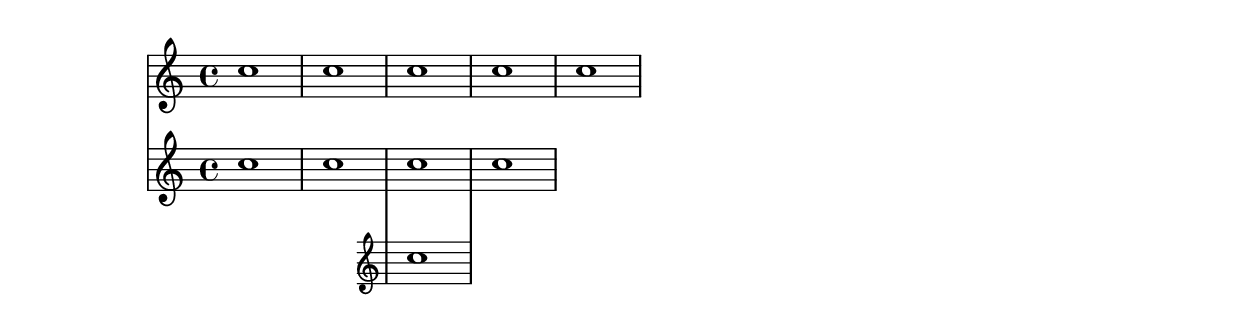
%% Do not edit this file; it is auto-generated from LSR http://lsr.dsi.unimi.it
%% This file is in the public domain.
\version "2.11.62"

\header {
  lsrtags = "staff-notation, contexts-and-engravers"

  texidoces = "
Se puede añadir (posiblemente de forma temporal) un pentagrama
nuevo una vez que la pieza ha comenzado.

"
  doctitlees = "Añadir un pentagrama nuevo"

  texidoc = "
An extra staff can be added (possibly temporarily) after the start of a
piece.  

"
  doctitle = "Adding an extra staff"
} % begin verbatim

\score {
  <<
    \new Staff \relative c'' { c1 c c c c }
    \new StaffGroup \relative c'' {
      \new Staff {
        c1 c
        << c1 \new Staff { \once \override Staff.TimeSignature #'stencil = ##f c1 } >>
        c
      }
    }
  >>
}
